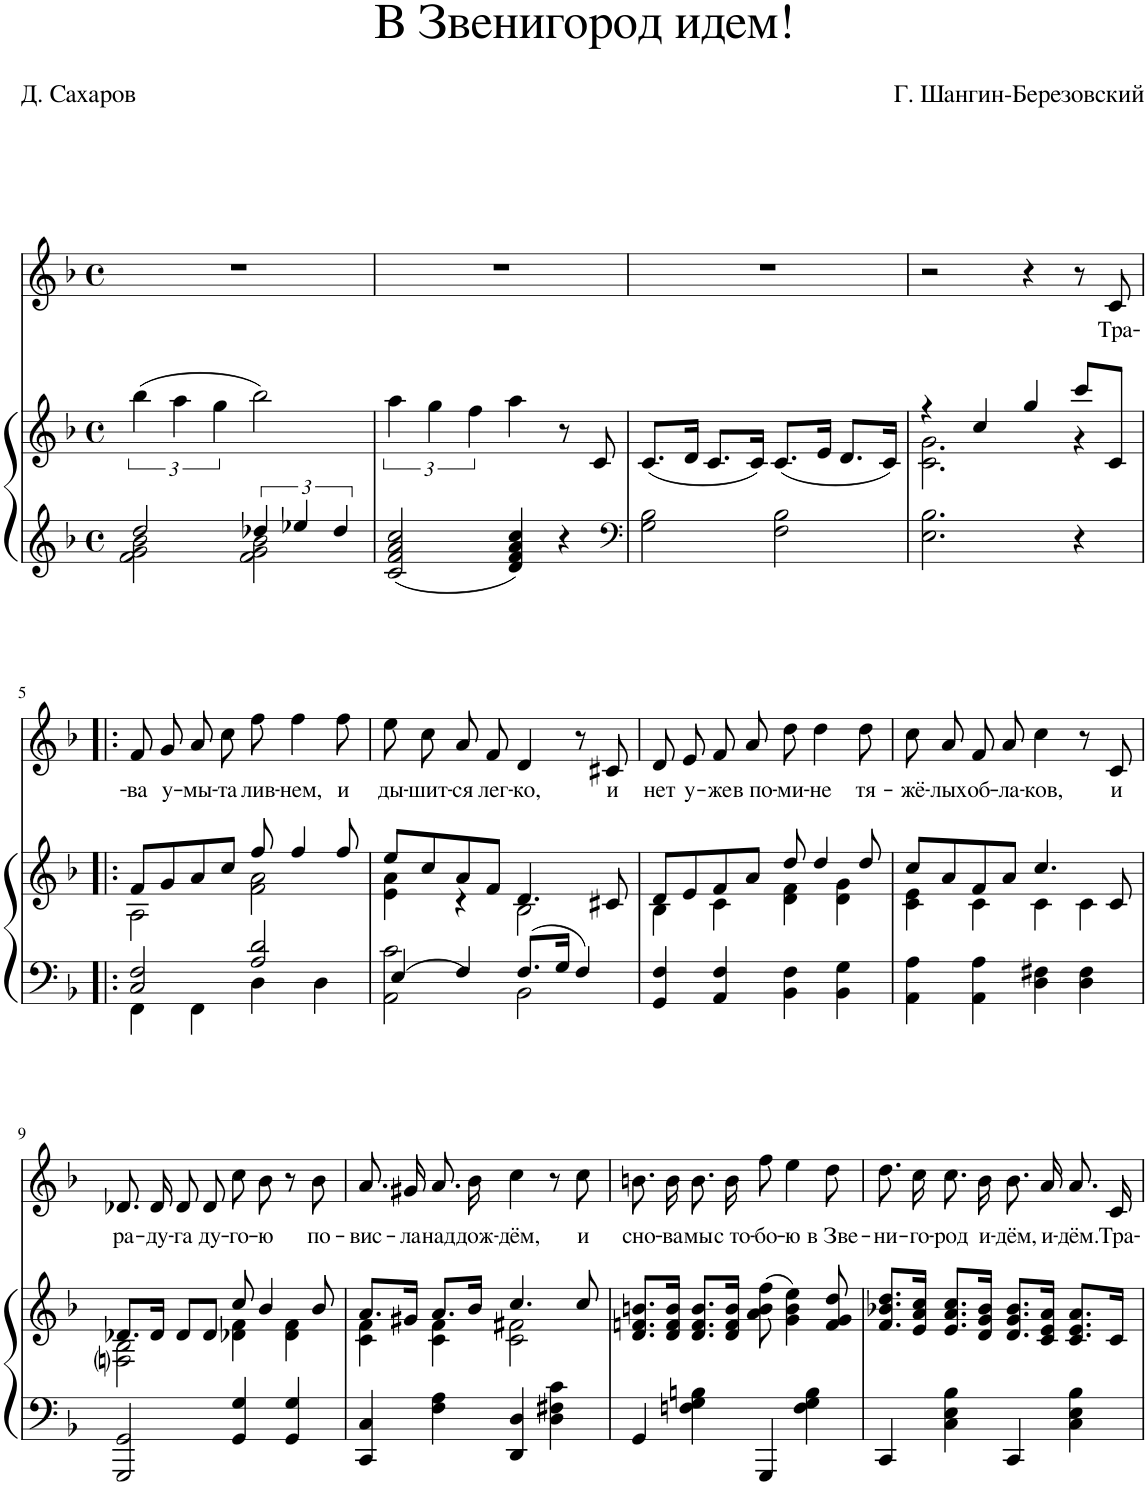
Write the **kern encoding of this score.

**kern	**kern	**kern	**text
*part2	*part2	*part1	*part1
*staff3	*staff2	*staff1	*staff1
*I"Piano	*	*I"Voice	*
*I'Pno	*	*	*
*clefG2	*clefG2	*clefG2	*
*k[b-]	*k[b-]	*k[b-]	*
*M4/4	*M4/4	*M4/4	*
*met(c)	*met(c)	*met(c)	*
=1	=1	=1	=1
*^	*	*	*
2dd/	2f\ 2g\ 2b-\	(6bb-\	1r	.
.	.	6aa\	.	.
.	.	6gg\	.	.
6dd-X/	2f\ 2g\ 2b-\	2bb-\)	.	.
6ee-X/	.	.	.	.
6dd-/	.	.	.	.
*v	*v	*	*	*
=2	=2	=2	=2
2c/ 2f/ 2a/ 2cc/	6aa\	1r	.
.	6gg\	.	.
.	6ff\	.	.
4d/ 4f/ 4a/ 4cc/	4aa\	.	.
4r	8r	.	.
.	8c/	.	.
=3	=3	=3	=3
*clefF4	*	*	*
2G\ 2B-\	(8.c/L	1r	.
.	16d/Jk	.	.
.	8.c/L	.	.
.	16c/Jk)	.	.
2F\ 2B-\	(8.c/L	.	.
.	16e/Jk	.	.
.	8.d/L	.	.
.	16c/Jk)	.	.
=4	=4	=4	=4
*	*^	*	*
2.E\ 2.B-\	4r	2.c\ 2.g\	2r	.
.	4cc/	.	.	.
.	4gg/	.	4r	.
4r	8ccc/L	4r	8r	.
!	!	!	!	!LO:LY:b
.	8c/J	.	8c/	Тра-
!!LO:LB:g=z
=5!|:	=5!|:	=5!|:	=5!|:	=5!|:
*^	*	*	*	*
!	!	!	!	!	!LO:LY:b
2C/ 2F/	4FF\	8f/L	2A\	8f/L	-ва
!	!	!	!	!	!LO:LY:b
.	.	8g/	.	8g/J	у-
!	!	!	!	!	!LO:LY:b
.	4FF\	8a/	.	8a\L	-мы-
!	!	!	!	!	!LO:LY:b
.	.	8cc/J	.	8cc\J	-та
!	!	!	!	!	!LO:LY:b
2A/ 2d/	4D\	8ff/	2f\ 2a\	8ff\	лив-
!	!	!	!	!	!LO:LY:b
.	.	4ff/	.	4ff\	-нем,
.	4D\	.	.	.	.
!	!	!	!	!	!LO:LY:b
.	.	8ff/	.	8ff\	и
=6	=6	=6	=6	=6	=6
!	!	!	!	!	!LO:LY:b
4E/	2AA\ 2c\	8ee/L	4e\ 4a\	8ee\L	ды-
!	!	!	!	!	!LO:LY:b
.	.	8cc/	.	8cc\J	-шит-
!	!	!	!	!	!LO:LY:b
4F/	.	8a/	4r	8a/L	-ся
!	!	!	!	!	!LO:LY:b
.	.	8f/J	.	8f/J	лег-
!	!	!	!	!	!LO:LY:b
8.F/L	2BB-\	4.d/	2B-\	4d/	-ко,
16G/Jk	.	.	.	.	.
4F/	.	.	.	8r	.
!	!	!	!	!	!LO:LY:b
.	.	8c#X/	.	8c#X/	и
*v	*v	*	*	*	*
=7	=7	=7	=7	=7
!	!	!	!	!LO:LY:b
4GG/ 4F/	8d/L	4B-\	8d/L	нет
!	!	!	!	!LO:LY:b
.	8e/	.	8e/J	у-
!	!	!	!	!LO:LY:b
4AA/ 4F/	8f/	4c\	8f/L	-же
!	!	!	!	!LO:LY:b
.	8a/J	.	8a/J	в по-
!	!	!	!	!LO:LY:b
4BB-\ 4F\	8dd/	4d\ 4f\	8dd\	-ми-
!	!	!	!	!LO:LY:b
.	4dd/	.	4dd\	-не
4BB-\ 4G\	.	4d\ 4g\	.	.
!	!	!	!	!LO:LY:b
.	8dd/	.	8dd\	тя-
=8	=8	=8	=8	=8
!	!	!	!	!LO:LY:b
4AA\ 4A\	8cc/L	4c\ 4e\	8cc\L	-жё-
!	!	!	!	!LO:LY:b
.	8a/	.	8a\J	-лых
!	!	!	!	!LO:LY:b
4AA\ 4A\	8f/	4c\	8f/L	об-
!	!	!	!	!LO:LY:b
.	8a/J	.	8a/J	-ла-
!	!	!	!	!LO:LY:b
4D\ 4F#X\	4.cc/	4c\	4cc\	-ков,
4D\ 4F#\	.	4c\	8r	.
!	!	!	!	!LO:LY:b
.	8c/	.	8c/	и
!!LO:LB:g=z
=9	=9	=9	=9	=9
!	!	!	!	!LO:LY:b
2GGG/ 2GG/	8.d-X/L	2Fni\ 2B-\	8.d-X/L	ра-
!	!	!	!	!LO:LY:b
.	16d-/Jk	.	16d-/Jk	-ду-
!	!	!	!	!LO:LY:b
.	8d-/L	.	8d-/L	-га
!	!	!	!	!LO:LY:b
.	8d-/J	.	8d-/J	ду-
!	!	!	!	!LO:LY:b
4GG/ 4G/	8cc/	4d-X\ 4f\	8cc\L	-го-
!	!	!	!	!LO:LY:b
.	4b-/	.	8b-\J	-ю
4GG/ 4G/	.	4d-\ 4f\	8r	.
!	!	!	!	!LO:LY:b
.	8b-/	.	8b-\	по-
=10	=10	=10	=10	=10
!	!	!	!	!LO:LY:b
4CC/ 4C/	8.a/L	4c\ 4f\	8.a/L	-вис-
!	!	!	!	!LO:LY:b
.	16g#X/Jk	.	16g#X/Jk	-ла
!	!	!	!	!LO:LY:b
4F\ 4A\	8.a/L	4c\ 4f\	8.a/L	над
!	!	!	!	!LO:LY:b
.	16b-/Jk	.	16b-/Jk	дож-
!	!	!	!	!LO:LY:b
4DD/ 4D/	4.cc/	2c\ 2f#X\	4cc\	-дём,
4D\ 4F#X\ 4c\	.	.	8r	.
!	!	!	!	!LO:LY:b
.	8cc/	.	8cc\	и
*	*v	*v	*	*
=11	=11	=11	=11
!	!	!	!LO:LY:b
4GG/	8.d/ 8.fn/ 8.bn/L	8.bn\L	сно-
!	!	!	!LO:LY:b
.	16d/ 16f/ 16b/Jk	16b\Jk	-ва
!	!	!	!LO:LY:b
4Fn\ 4G\ 4Bn\	8.d/ 8.f/ 8.b/L	8.b\L	мы
!	!	!	!LO:LY:b
.	16d/ 16f/ 16b/Jk	16b\Jk	с то-
!	!	!	!LO:LY:b
4GGG/	(8a\ 8b\ 8ff\	8ff\	-бо-
!	!	!	!LO:LY:b
.	4g\ 4b\ 4ee\)	4ee\	-ю
4F\ 4G\ 4B\	.	.	.
!	!	!	!LO:LY:b
.	8f/ 8g/ 8dd/	8dd\	в Зве-
=12	=12	=12	=12
!	!	!	!LO:LY:b
4CC/	8.f/ 8.b-X/ 8.dd/L	8.dd\L	-ни-
!	!	!	!LO:LY:b
.	16e/ 16a/ 16cc/Jk	16cc\Jk	-го-
!	!	!	!LO:LY:b
4C\ 4E\ 4B-\	8.e/ 8.a/ 8.cc/L	8.cc\L	-род
!	!	!	!LO:LY:b
.	16d/ 16g/ 16b-/Jk	16b-\Jk	и-
!	!	!	!LO:LY:b
4CC/	8.d/ 8.g/ 8.b-/L	8.b-/L	-дём,
!	!	!	!LO:LY:b
.	16c/ 16e/ 16a/Jk	16a/Jk	и-
!	!	!	!LO:LY:b
4C\ 4E\ 4B-\	8.c/ 8.e/ 8.a/L	8.a/L	-дём.
!	!	!	!LO:LY:b
.	16c/Jk	16c/Jk	Тра-
=	=	=	=
*-	*-	*-	*-
